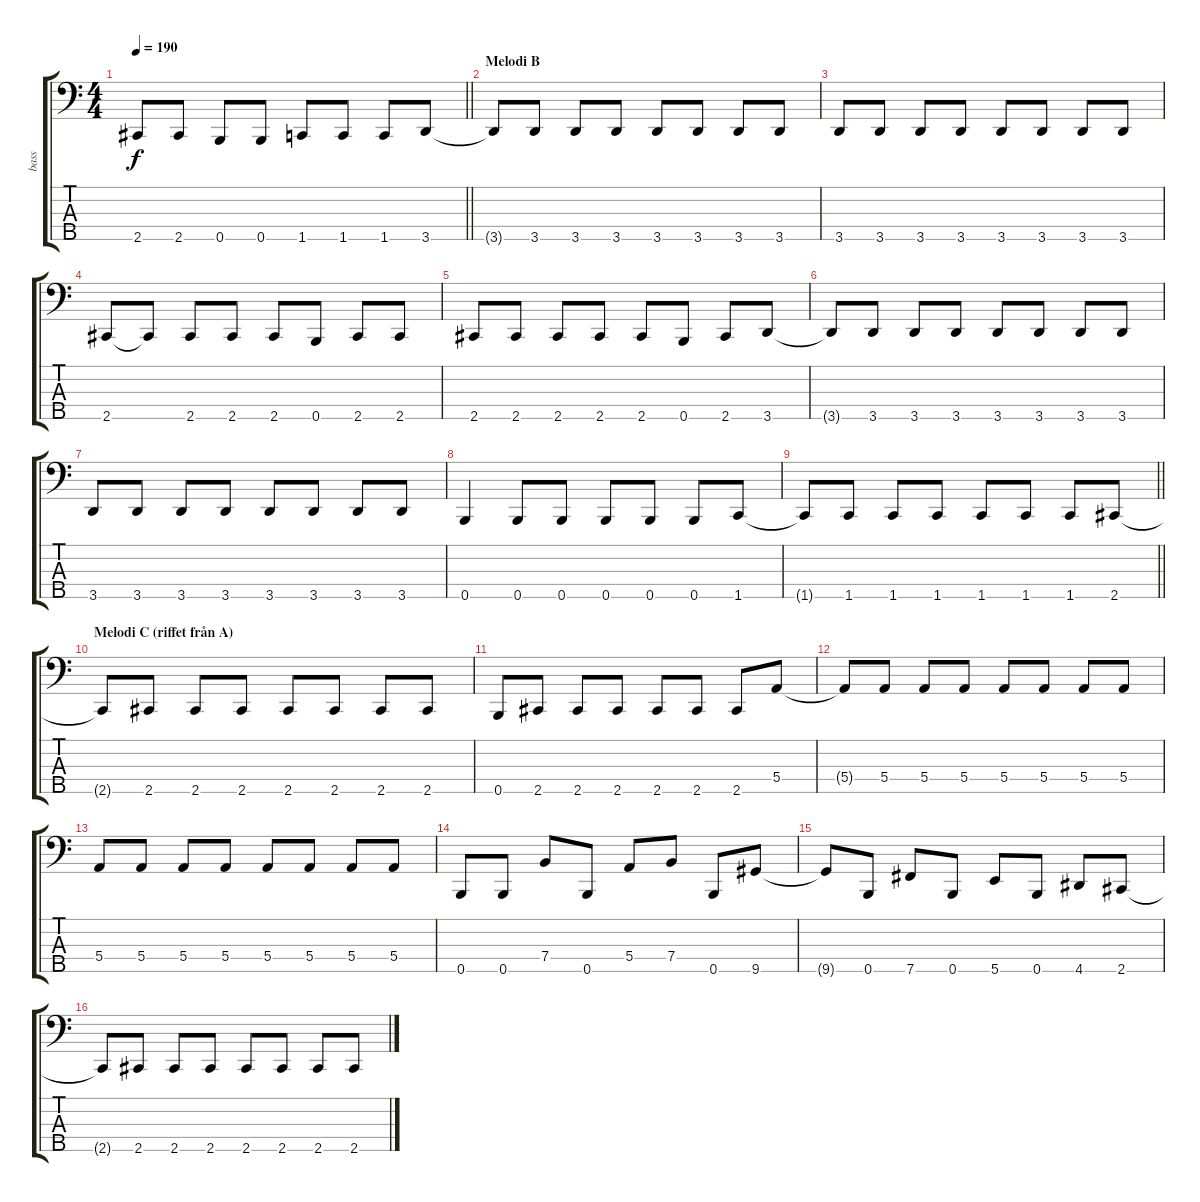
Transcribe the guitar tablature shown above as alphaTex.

\track ("bass" "bass") {instrument electricbassfinger}
\staff {score tabs}
\tuning (G2 D2 A1 E1 B0) {hide}
\ts (4 4)
\tempo 190
\clef f4
\barLineRight lightlight
\ks c
2.5.8{dy f} 2.5.8 0.5.8 0.5.8 1.5.8 1.5.8 1.5.8 3.5.8 |
\section ("" "Melodi B")
3.5{t}.8 3.5.8 3.5.8 3.5.8 3.5.8 3.5.8 3.5.8 3.5.8 |
3.5.8 3.5.8 3.5.8 3.5.8 3.5.8 3.5.8 3.5.8 3.5.8 |
2.5.8 2.5{t}.8 2.5.8 2.5.8 2.5.8 0.5.8 2.5.8 2.5.8 |
2.5.8 2.5.8 2.5.8 2.5.8 2.5.8 0.5.8 2.5.8 3.5.8 |
3.5{t}.8 3.5.8 3.5.8 3.5.8 3.5.8 3.5.8 3.5.8 3.5.8 |
3.5.8 3.5.8 3.5.8 3.5.8 3.5.8 3.5.8 3.5.8 3.5.8 |
0.5.4 0.5.8 0.5.8 0.5.8 0.5.8 0.5.8 1.5.8 |
\barLineRight lightlight
1.5{t}.8 1.5.8 1.5.8 1.5.8 1.5.8 1.5.8 1.5.8 2.5.8 |
\section ("" "Melodi C (riffet från A)")
2.5{t}.8 2.5.8 2.5.8 2.5.8 2.5.8 2.5.8 2.5.8 2.5.8 |
0.5.8 2.5.8 2.5.8 2.5.8 2.5.8 2.5.8 2.5.8 5.4.8 |
5.4{t}.8 5.4.8 5.4.8 5.4.8 5.4.8 5.4.8 5.4.8 5.4.8 |
5.4.8 5.4.8 5.4.8 5.4.8 5.4.8 5.4.8 5.4.8 5.4.8 |
0.5.8 0.5.8 7.4.8 0.5.8 5.4.8 7.4.8 0.5.8 9.5.8 |
9.5{t}.8 0.5.8 7.5.8 0.5.8 5.5.8 0.5.8 4.5.8 2.5.8 |
2.5{t}.8 2.5.8 2.5.8 2.5.8 2.5.8 2.5.8 2.5.8 2.5.8
